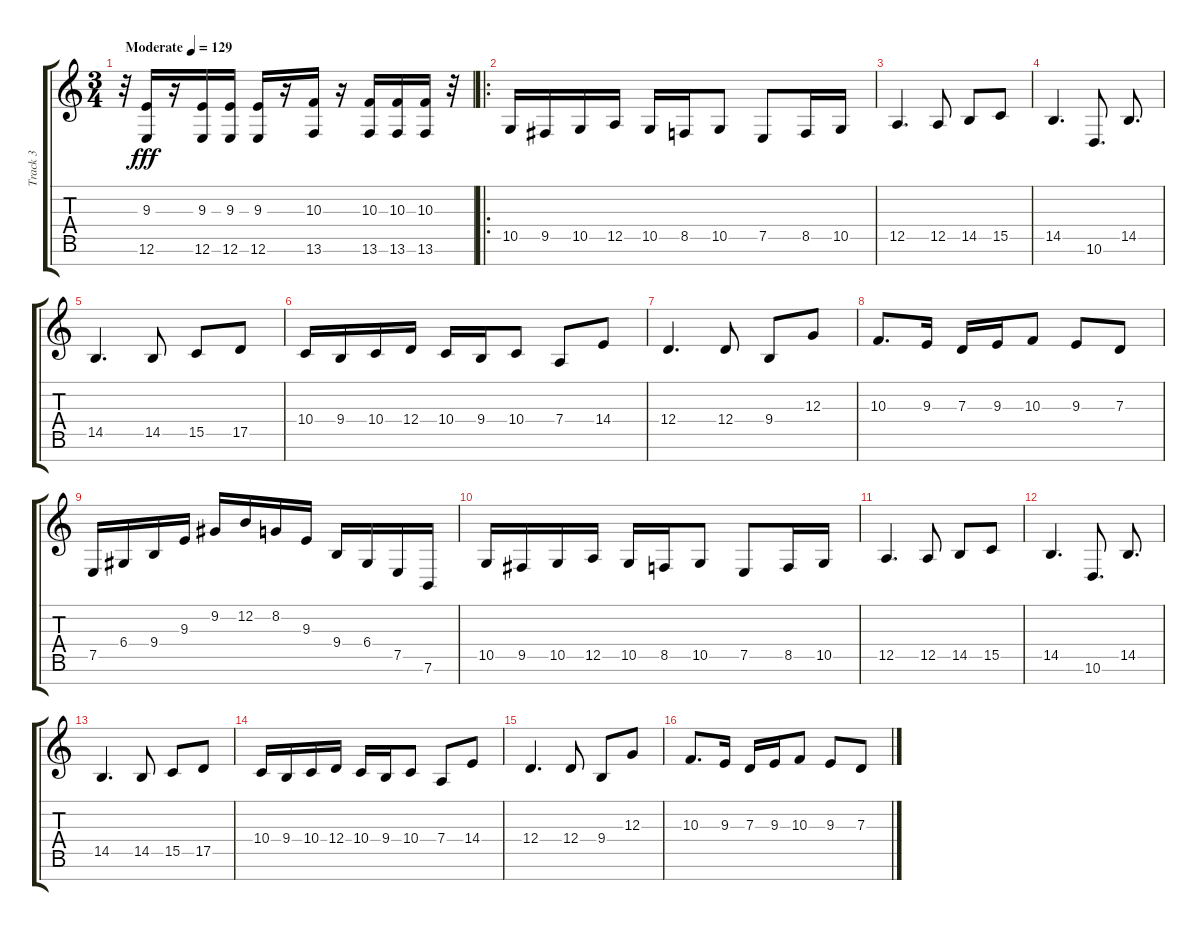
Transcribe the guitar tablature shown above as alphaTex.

\track ("Track 3" "Track 3") {instrument trumpet}
\staff {score tabs}
\tuning (E4 B3 G3 D3 A2 E2 B1) {hide}
\ts (3 4)
\tempo (129 "Moderate")
\clef g2
\ks c
r.32{dy fff instrument trumpet} (9.3 12.6).16 r.16 (9.3 12.6).16 (9.3 12.6).16 (9.3 12.6).16 r.16 (10.3 13.6).16 r.16 (10.3 13.6).16 (10.3 13.6).16 (10.3 13.6).16 r.32 |
\ro
10.5.16 9.5.16 10.5.16 12.5.16 10.5.16 8.5.16 10.5.8 7.5.8 8.5.16 10.5.16 |
12.5.4{d} 12.5.8 14.5.8 15.5.8 |
14.5.4{d} 10.6.8{d} 14.5.8{d} |
14.5.4{d} 14.5.8 15.5.8 17.5.8 |
10.4.16 9.4.16 10.4.16 12.4.16 10.4.16 9.4.16 10.4.8 7.4.8 14.4.8 |
12.4.4{d} 12.4.8 9.4.8 12.3.8 |
10.3.8{d} 9.3.16 7.3.16 9.3.16 10.3.8 9.3.8 7.3.8 |
7.5.16 6.4.16 9.4.16 9.3.16 9.2.16 12.2.16 8.2.16 9.3.16 9.4.16 6.4.16 7.5.16 7.6.16 |
10.5.16 9.5.16 10.5.16 12.5.16 10.5.16 8.5.16 10.5.8 7.5.8 8.5.16 10.5.16 |
12.5.4{d} 12.5.8 14.5.8 15.5.8 |
14.5.4{d} 10.6.8{d} 14.5.8{d} |
14.5.4{d} 14.5.8 15.5.8 17.5.8 |
10.4.16 9.4.16 10.4.16 12.4.16 10.4.16 9.4.16 10.4.8 7.4.8 14.4.8 |
12.4.4{d} 12.4.8 9.4.8 12.3.8 |
10.3.8{d} 9.3.16 7.3.16 9.3.16 10.3.8 9.3.8 7.3.8
